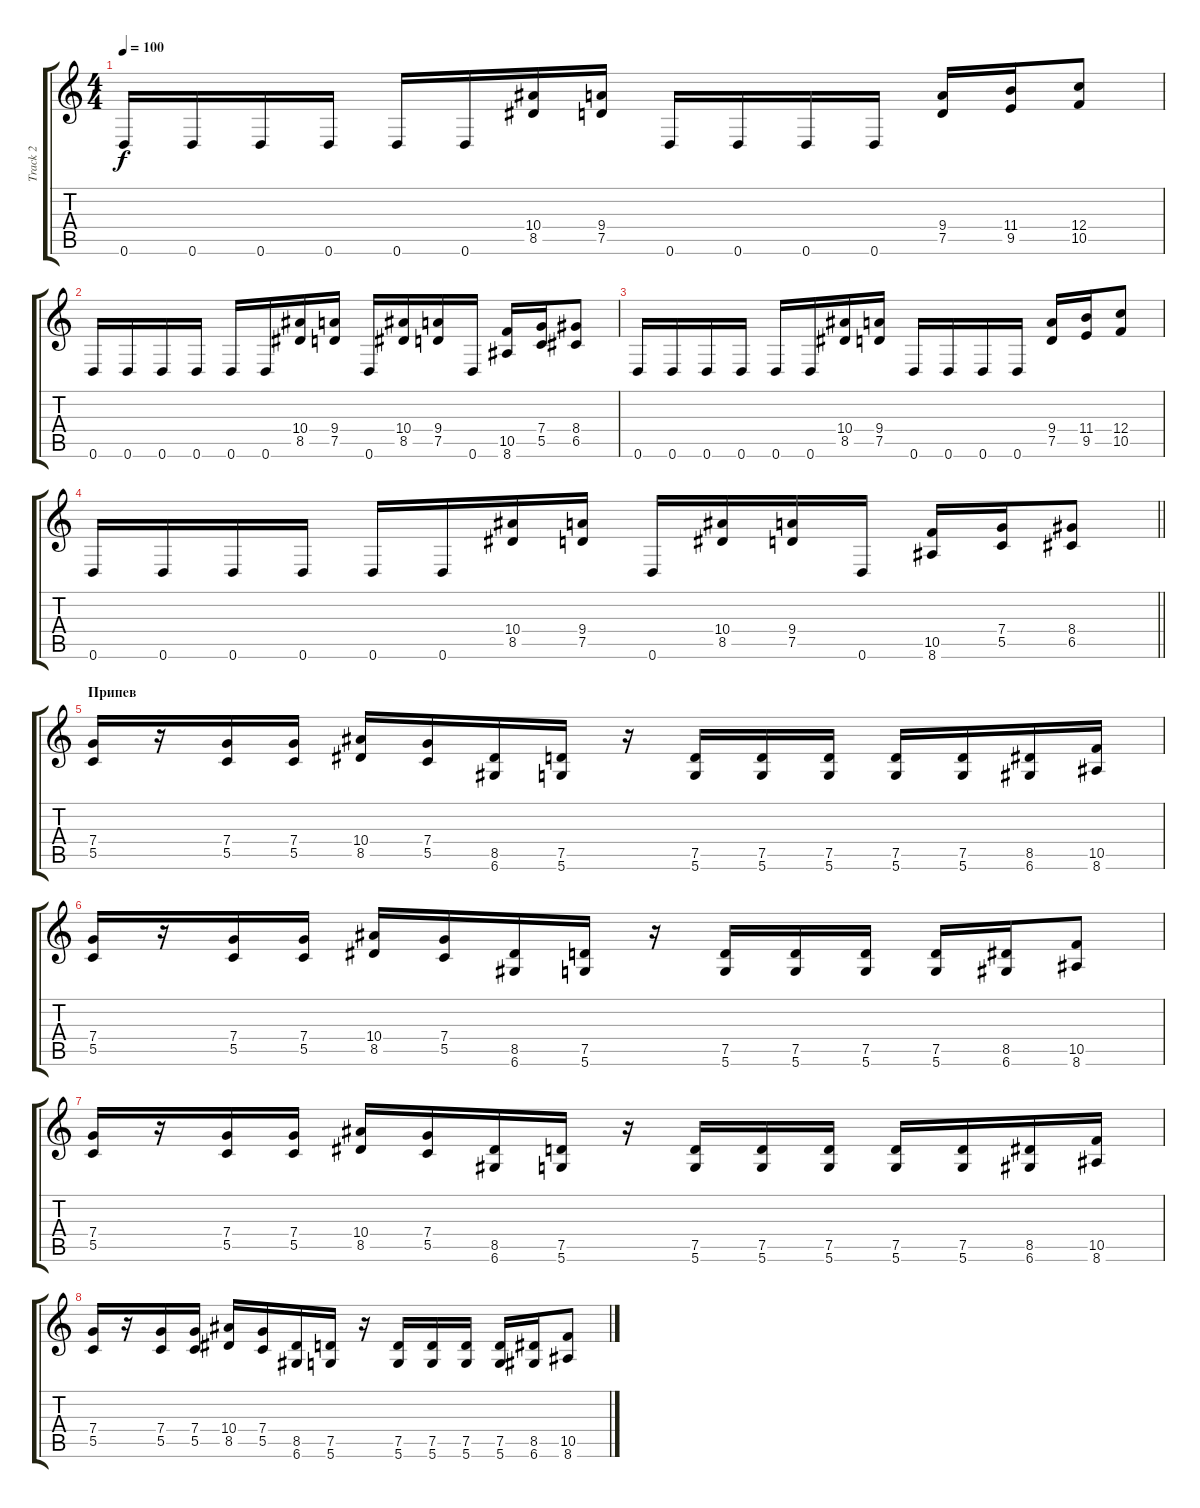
\track ("Track 2" "Track 2") {mute instrument distortionguitar}
\staff {score tabs}
\tuning (D4 A3 F3 C3 G2 D2) {hide}
\ts (4 4)
\tempo 100
\clef g2
\ks c
0.6.16{dy f} 0.6.16 0.6.16 0.6.16 0.6.16 0.6.16 (10.4 8.5).16 (9.4 7.5).16 0.6.16 0.6.16 0.6.16 0.6.16 (9.4 7.5).16 (11.4 9.5).16 (12.4 10.5).8 |
0.6.16 0.6.16 0.6.16 0.6.16 0.6.16 0.6.16 (10.4 8.5).16 (9.4 7.5).16 0.6.16 (10.4 8.5).16 (9.4 7.5).16 0.6.16 (10.5 8.6).16 (7.4 5.5).16 (8.4 6.5).8 |
0.6.16 0.6.16 0.6.16 0.6.16 0.6.16 0.6.16 (10.4 8.5).16 (9.4 7.5).16 0.6.16 0.6.16 0.6.16 0.6.16 (9.4 7.5).16 (11.4 9.5).16 (12.4 10.5).8 |
\barLineRight lightlight
0.6.16 0.6.16 0.6.16 0.6.16 0.6.16 0.6.16 (10.4 8.5).16 (9.4 7.5).16 0.6.16 (10.4 8.5).16 (9.4 7.5).16 0.6.16 (10.5 8.6).16 (7.4 5.5).16 (8.4 6.5).8 |
\section ("" "Припев")
(7.4 5.5).16 r.16 (7.4 5.5).16 (7.4 5.5).16 (10.4 8.5).16 (7.4 5.5).16 (8.5 6.6).16 (7.5 5.6).16 r.16 (7.5 5.6).16 (7.5 5.6).16 (7.5 5.6).16 (7.5 5.6).16 (7.5 5.6).16 (8.5 6.6).16 (10.5 8.6).16 |
(7.4 5.5).16 r.16 (7.4 5.5).16 (7.4 5.5).16 (10.4 8.5).16 (7.4 5.5).16 (8.5 6.6).16 (7.5 5.6).16 r.16 (7.5 5.6).16 (7.5 5.6).16 (7.5 5.6).16 (7.5 5.6).16 (8.5 6.6).16 (10.5 8.6).8 |
(7.4 5.5).16 r.16 (7.4 5.5).16 (7.4 5.5).16 (10.4 8.5).16 (7.4 5.5).16 (8.5 6.6).16 (7.5 5.6).16 r.16 (7.5 5.6).16 (7.5 5.6).16 (7.5 5.6).16 (7.5 5.6).16 (7.5 5.6).16 (8.5 6.6).16 (10.5 8.6).16 |
(7.4 5.5).16 r.16 (7.4 5.5).16 (7.4 5.5).16 (10.4 8.5).16 (7.4 5.5).16 (8.5 6.6).16 (7.5 5.6).16 r.16 (7.5 5.6).16 (7.5 5.6).16 (7.5 5.6).16 (7.5 5.6).16 (8.5 6.6).16 (10.5 8.6).8
